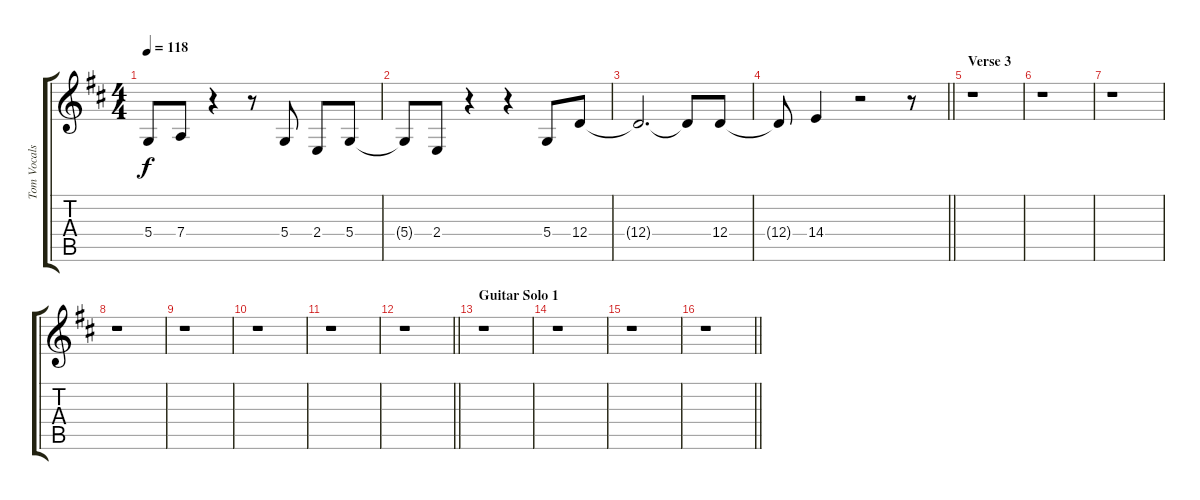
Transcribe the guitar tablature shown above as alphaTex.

\track ("Tom Vocals" "Tom Vocals") {instrument altosax}
\staff {score tabs}
\tuning (E4 B3 G3 D3 A2 E2) {hide}
\ts (4 4)
\tempo 118
\clef g2
\ks d
5.4{t}.8{dy f} 7.4.8 r.4 r.8 5.4.8 2.4.8 5.4.8 |
5.4{t}.8 2.4.8 r.4 r.4 5.4.8 12.4.8 |
12.4{t}.2{d} 12.4{t}.8 12.4.8 |
\barLineRight lightlight
12.4{t}.8 14.4.4 r.2 r.8 |
\section ("" "Verse 3")
r.1 |
r.1 |
r.1 |
r.1 |
r.1 |
r.1 |
r.1 |
\barLineRight lightlight
r.1 |
\section ("" "Guitar Solo 1")
r.1 |
r.1 |
r.1 |
\barLineRight lightlight
r.1
